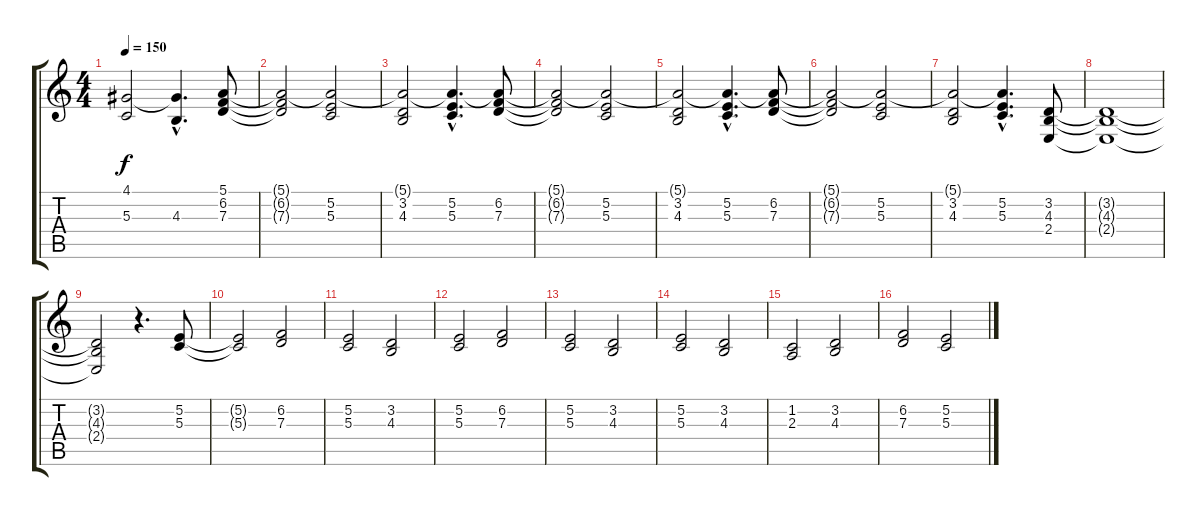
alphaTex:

\track "" {instrument pad2warm}
\staff {score tabs}
\tuning (E4 B3 G3 D3 A2 E2) {hide}
\ts (4 4)
\tempo 150
\clef g2
\ks c
(4.1{t} 5.3).2{dy f} (4.1{hac t} 4.3{hac}).4{d} (5.1 6.2 7.3).8 |
(5.1{t} 6.2{t} 7.3{t}).2 (5.1{t} 5.2 5.3).2 |
(5.1{t} 3.2 4.3).2 (5.1{hac t} 5.2{hac} 5.3{hac}).4{d} (5.1{t} 6.2 7.3).8 |
(5.1{t} 6.2{t} 7.3{t}).2 (5.1{t} 5.2 5.3).2 |
(5.1{t} 3.2 4.3).2 (5.1{hac t} 5.2{hac} 5.3{hac}).4{d} (5.1{t} 6.2 7.3).8 |
(5.1{t} 6.2{t} 7.3{t}).2 (5.1{t} 5.2 5.3).2 |
(5.1{t} 3.2 4.3).2 (5.1{hac t} 5.2{hac} 5.3{hac}).4{d} (3.2 4.3 2.4).8 |
(3.2{t} 4.3{t} 2.4{t}).1 |
(3.2{t} 4.3{t} 2.4{t}).2 r.4{d} (5.2 5.3).8 |
(5.2{t} 5.3{t}).2 (6.2 7.3).2 |
(5.2 5.3).2 (3.2 4.3).2 |
(5.2 5.3).2 (6.2 7.3).2 |
(5.2 5.3).2 (3.2 4.3).2 |
(5.2 5.3).2 (3.2 4.3).2 |
(1.2 2.3).2 (3.2 4.3).2 |
(6.2 7.3).2 (5.2 5.3).2
